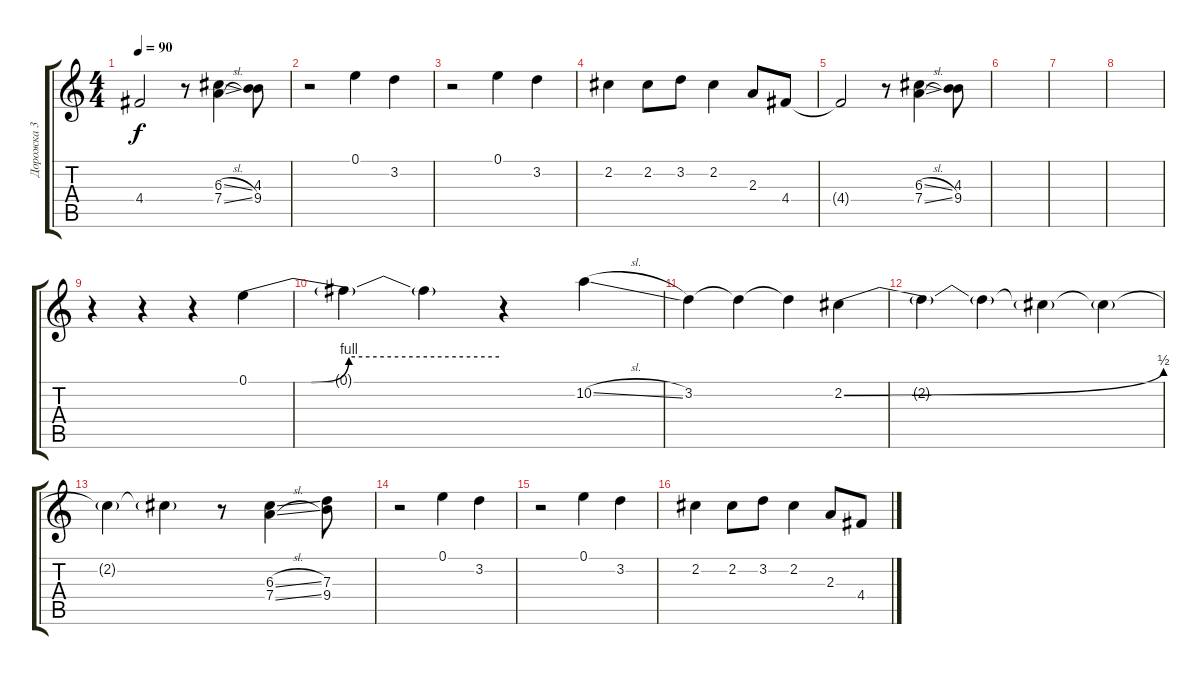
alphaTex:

\track ("Дорожка 3" "Дорожка 3") {instrument electricguitarclean}
\staff {score tabs}
\tuning (E4 B3 G3 D3 A2 E2) {hide}
\ts (4 4)
\tempo 90
\clef g2
\ks c
4.4{t}.2{dy f} r.8 (6.3{sl} 7.4{sl}).4 (4.3 9.4).8 |
r.2 0.1.4 3.2.4 |
r.2 0.1.4 3.2.4 |
2.2.4 2.2.8 3.2.8 2.2.4 2.3.8 4.4.8 |
4.4{t}.2 r.8 (6.3{sl} 7.4{sl}).4 (4.3 9.4).8 |
|
|
|
r.4 r.4 r.4 0.1{be (custom 0 0 15 0 24 4 60 4)}.4 |
0.1{t}.4 0.1{t}.4 r.4 10.2{sl}.4 |
3.2.4 3.2{t}.4 3.2{t}.4 2.2{be (bend 0 0 60 2)}.4 |
2.2{t}.4 2.2{t}.4 2.2{t}.4 2.2{t}.4 |
2.2{t}.4 2.2{t}.4 r.8 (6.3{sl} 7.4{sl}).4 (7.3 9.4).8 |
r.2 0.1.4 3.2.4 |
r.2 0.1.4 3.2.4 |
2.2.4 2.2.8 3.2.8 2.2.4 2.3.8 4.4.8
